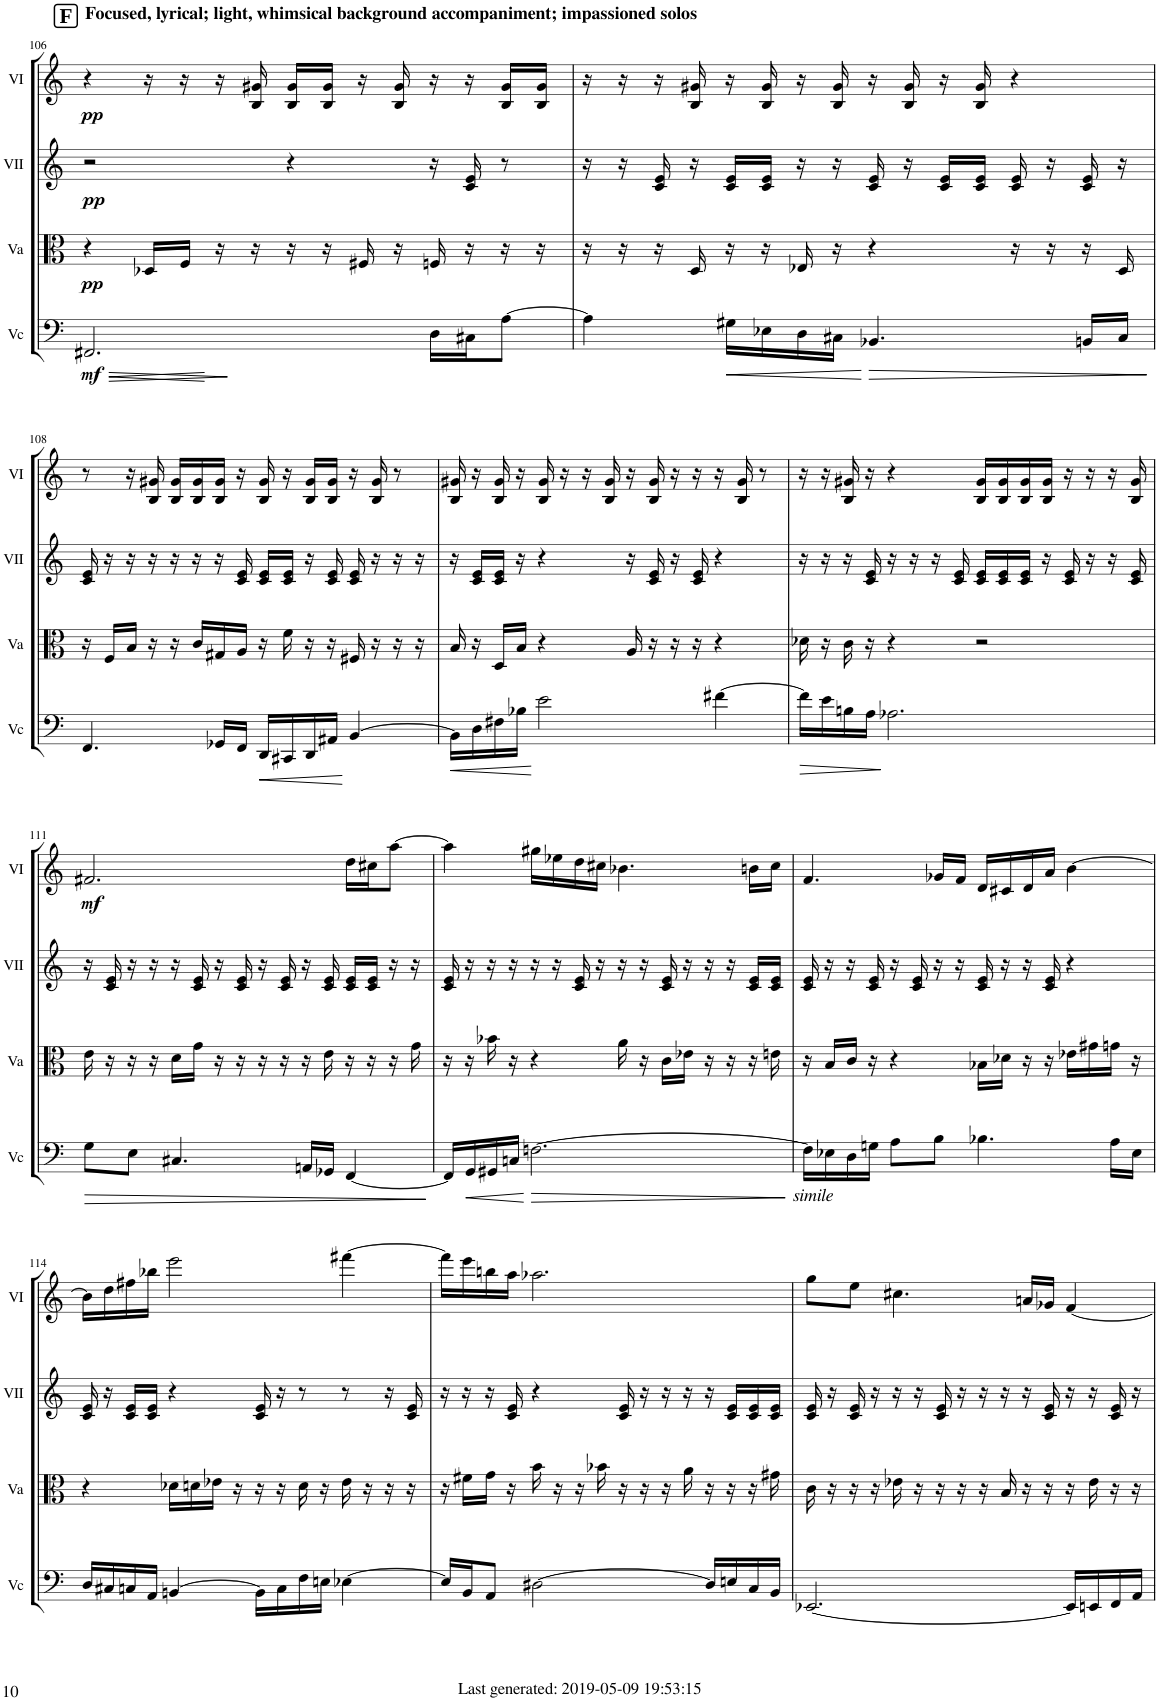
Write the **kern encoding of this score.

**kern	**dynam	**kern	**dynam	**kern	**dynam	**kern	**dynam
*part4	*part4	*part3	*part3	*part2	*part2	*part1	*part1
*staff4	*staff4	*staff3	*staff3	*staff2	*staff2	*staff1	*staff1
*I"Vc	*	*I"Va	*	*I"VII	*	*I"VI	*
*I'Vc	*	*I'Va	*	*I'VII	*	*I'VI	*
!!LO:PB:g=z
*clefF4	*	*clefC3	*	*clefG2	*	*clefG2	*
*k[]	*	*k[]	*	*k[]	*	*k[]	*
*M4/4	*	*M4/4	*	*M4/4	*	*M4/4	*
!!LO:REH:place=s1:a:B:cj:fs=14.284:t=F
=106	=106	=106	=106	=106	=106	=106	=106
!	!	!	!	!	!	!LO:TX:a:B:t=Focused, lyrical; light, whimsical background accompaniment; impassioned solos	!
!	!LO:HP:b	!	!	!	!	!	!
!	!LO:DY:n=1:b	!	!LO:DY:b	!	!LO:DY:b	!	!LO:DY:b
2.FF#X/	< mf	4r	pp	2r	pp	4r	pp
.	.	16D-X/LL	.	.	.	16r	.
.	.	16F/JJ	.	.	.	16r	.
.	.	16r	.	.	.	16r	.
.	.	16r	.	.	.	16B/ 16g#X/	.
.	.	16r	.	4r	.	16B/ 16g#/LL	.
.	.	16r	.	.	.	16B/ 16g#/JJ	.
.	.	16F#X/	.	.	.	16r	.
.	.	16r	.	.	.	16B/ 16g#/	.
!	!LO:HP:b	!	!	!	!	!	!
16D\LL	>	16Fn/	.	16r	.	16r	.
16C#X\J	.	16r	.	16c/ 16e/	.	16r	.
[8A\J	.	16r	.	8r	.	16B/ 16g#/LL	.
.	.	16r	.	.	.	16B/ 16g#/JJ	.
.	[ ]	.	.	.	.	.	.
=107	=107	=107	=107	=107	=107	=107	=107
4A\]	.	16r	.	16r	.	16r	.
.	.	16r	.	16r	.	16r	.
.	.	16r	.	16c/ 16e/	.	16r	.
.	.	16D/	.	16r	.	16B/ 16g#X/	.
!	!LO:HP:b	!	!	!	!	!	!
16G#X\LL	<	16r	.	16c/ 16e/LL	.	16r	.
16E-X\	.	16r	.	16c/ 16e/JJ	.	16B/ 16g#/	.
16D\	.	16E-X/	.	16r	.	16r	.
16C#X\JJ	.	16r	.	16r	.	16B/ 16g#/	.
!	!LO:HP:n=1:b	!	!	!	!	!	!
4.BB-X/	[ >	4r	.	16c/ 16e/	.	16r	.
.	.	.	.	16r	.	16B/ 16g#/	.
.	.	.	.	16c/ 16e/LL	.	16r	.
.	.	.	.	16c/ 16e/JJ	.	16B/ 16g#/	.
.	.	16r	.	16c/ 16e/	.	4r	.
.	.	16r	.	16r	.	.	.
16BBn/LL	.	16r	.	16c/ 16e/	.	.	.
16C#/JJ	.	16D/	.	16r	.	.	.
.	]	.	.	.	.	.	.
!!LO:LB:g=z
=108	=108	=108	=108	=108	=108	=108	=108
4.FF/	.	16r	.	16c/ 16e/	.	8r	.
.	.	16F/LL	.	16r	.	.	.
.	.	16B/JJ	.	16r	.	16r	.
.	.	16r	.	16r	.	16B/ 16g#X/	.
.	.	16r	.	16r	.	16B/ 16g#/LL	.
.	.	16c/LL	.	16r	.	16B/ 16g#/	.
16GG-X/LL	.	16G#X/	.	16r	.	16B/ 16g#/JJ	.
16FF/JJ	.	16A/JJ	.	16c/ 16e/	.	16r	.
!	!LO:HP:b	!	!	!	!	!	!
16DD/LL	<	16r	.	16c/ 16e/LL	.	16B/ 16g#/	.
16CC#X/	.	16f\	.	16c/ 16e/JJ	.	16r	.
16DD/	.	16r	.	16r	.	16B/ 16g#/LL	.
16AA#X/JJ	.	16r	.	16c/ 16e/	.	16B/ 16g#/JJ	.
[4BB/	[	16F#X/	.	16c/ 16e/	.	16r	.
.	.	16r	.	16r	.	16B/ 16g#/	.
.	.	16r	.	16r	.	8r	.
.	.	16r	.	16r	.	.	.
=109	=109	=109	=109	=109	=109	=109	=109
!	!LO:HP:b	!	!	!	!	!	!
16BB\LL]	<	16B/	.	16r	.	16B/ 16g#X/	.
16D\	.	16r	.	16c/ 16e/LL	.	16r	.
16F#X\	.	16D/LL	.	16c/ 16e/JJ	.	16B/ 16g#/	.
16B-X\JJ	.	16B/JJ	.	16r	.	16r	.
2e\	[	4r	.	4r	.	16B/ 16g#/	.
.	.	.	.	.	.	16r	.
.	.	.	.	.	.	16r	.
.	.	.	.	.	.	16B/ 16g#/	.
.	.	16A/	.	16r	.	16r	.
.	.	16r	.	16c/ 16e/	.	16B/ 16g#/	.
.	.	16r	.	16r	.	16r	.
.	.	16r	.	16c/ 16e/	.	16r	.
[4f#X\	.	4r	.	4r	.	16r	.
.	.	.	.	.	.	16B/ 16g#/	.
.	.	.	.	.	.	8r	.
=110	=110	=110	=110	=110	=110	=110	=110
!	!LO:HP:b	!	!	!	!	!	!
16f#\LL]	>	16d-X\	.	16r	.	16r	.
16e\	.	16r	.	16r	.	16r	.
16Bn\	.	16c\	.	16r	.	16B/ 16g#X/	.
16A\JJ	.	16r	.	16c/ 16e/	.	16r	.
2.A-X\	]	4r	.	16r	.	4r	.
.	.	.	.	16r	.	.	.
.	.	.	.	16r	.	.	.
.	.	.	.	16c/ 16e/	.	.	.
.	.	2r	.	16c/ 16e/LL	.	16B/ 16g#/LL	.
.	.	.	.	16c/ 16e/	.	16B/ 16g#/	.
.	.	.	.	16c/ 16e/JJ	.	16B/ 16g#/	.
.	.	.	.	16r	.	16B/ 16g#/JJ	.
.	.	.	.	16c/ 16e/	.	16r	.
.	.	.	.	16r	.	16r	.
.	.	.	.	16r	.	16r	.
.	.	.	.	16c/ 16e/	.	16B/ 16g#/	.
!!LO:LB:g=z
=111	=111	=111	=111	=111	=111	=111	=111
!	!LO:HP:b	!	!	!	!	!	!LO:DY:b
8G\L	>	16e\	.	16r	.	2.f#X/	mf
.	.	16r	.	16c/ 16e/	.	.	.
8E\J	.	16r	.	16r	.	.	.
.	.	16r	.	16r	.	.	.
4.C#X/	.	16d\LL	.	16r	.	.	.
.	.	16g\JJ	.	16c/ 16e/	.	.	.
.	.	16r	.	16r	.	.	.
.	.	16r	.	16c/ 16e/	.	.	.
.	.	16r	.	16r	.	.	.
.	.	16r	.	16c/ 16e/	.	.	.
16AAn/LL	.	16r	.	16r	.	.	.
16GG-X/JJ	.	16e\	.	16c/ 16e/	.	.	.
[4FF/	.	16r	.	16c/ 16e/LL	.	16dd\LL	.
.	.	16r	.	16c/ 16e/JJ	.	16cc#X\J	.
.	.	16r	.	16r	.	[8aa\J	.
.	.	16g\	.	16r	.	.	.
.	]	.	.	.	.	.	.
=112	=112	=112	=112	=112	=112	=112	=112
16FF/LL]	.	16r	.	16c/ 16e/	.	4aa\]	.
!	!LO:HP:b	!	!	!	!	!	!
16GG/	<	16r	.	16r	.	.	.
16GG#X/	.	16b-X\	.	16r	.	.	.
16Cn/JJ	.	16r	.	16r	.	.	.
!	!LO:HP:n=1:b	!	!	!	!	!	!
[2.Fn\	[ >	4r	.	16r	.	16gg#X\LL	.
.	.	.	.	16r	.	16ee-X\	.
.	.	.	.	16c/ 16e/	.	16dd\	.
.	.	.	.	16r	.	16cc#X\JJ	.
.	.	16a\	.	16r	.	4.b-X\	.
.	.	16r	.	16r	.	.	.
.	.	16c\LL	.	16c/ 16e/	.	.	.
.	.	16e-X\JJ	.	16r	.	.	.
.	.	16r	.	16r	.	.	.
.	.	16r	.	16r	.	.	.
.	.	16r	.	16c/ 16e/LL	.	16bn\LL	.
.	.	16en\	.	16c/ 16e/JJ	.	16cc#\JJ	.
.	]	.	.	.	.	.	.
=113	=113	=113	=113	=113	=113	=113	=113
!LO:TX:b:i:t=simile	!	!	!	!	!	!	!
16F\LL]	.	16r	.	16c/ 16e/	.	4.f/	.
16E-X\	.	16B/LL	.	16r	.	.	.
16D\	.	16c/JJ	.	16r	.	.	.
16Gn\JJ	.	16r	.	16c/ 16e/	.	.	.
8A\L	.	4r	.	16r	.	.	.
.	.	.	.	16c/ 16e/	.	.	.
8B\J	.	.	.	16r	.	16g-X/LL	.
.	.	.	.	16r	.	16f/JJ	.
4.B-X\	.	16B-X\LL	.	16c/ 16e/	.	16d/LL	.
.	.	16d-X\JJ	.	16r	.	16c#X/	.
.	.	16r	.	16r	.	16d/	.
.	.	16r	.	16c/ 16e/	.	16a/JJ	.
.	.	16e-X\LL	.	4r	.	[4b\	.
.	.	16g#X\	.	.	.	.	.
16A\LL	.	16gn\JJ	.	.	.	.	.
16E-\JJ	.	16r	.	.	.	.	.
!!LO:LB:g=z
=114	=114	=114	=114	=114	=114	=114	=114
16D/LL	.	4r	.	16c/ 16e/	.	16b\LL]	.
16C#X/	.	.	.	16r	.	16dd\	.
16Cn/	.	.	.	16c/ 16e/LL	.	16ff#X\	.
16AA/JJ	.	.	.	16c/ 16e/JJ	.	16bb-X\JJ	.
[4BBn/	.	16d-X\LL	.	4r	.	2eee\	.
.	.	16dn\	.	.	.	.	.
.	.	16e-X\JJ	.	.	.	.	.
.	.	16r	.	.	.	.	.
16BB\LL]	.	16r	.	16c/ 16e/	.	.	.
16C\	.	16r	.	16r	.	.	.
16F\	.	16d\	.	8r	.	.	.
16En\JJ	.	16r	.	.	.	.	.
[4E-X\	.	16e-\	.	8r	.	[4fff#X\	.
.	.	16r	.	.	.	.	.
.	.	16r	.	16r	.	.	.
.	.	16r	.	16c/ 16e/	.	.	.
=115	=115	=115	=115	=115	=115	=115	=115
16E-/LL]	.	16r	.	16r	.	16fff#\LL]	.
16BB/J	.	16f#X\LL	.	16r	.	16eee\	.
8AA/J	.	16g\JJ	.	16r	.	16bbn\	.
.	.	16r	.	16c/ 16e/	.	16aa\JJ	.
[2D#X\	.	16b\	.	4r	.	2.aa-X\	.
.	.	16r	.	.	.	.	.
.	.	16r	.	.	.	.	.
.	.	16b-X\	.	.	.	.	.
.	.	16r	.	16c/ 16e/	.	.	.
.	.	16r	.	16r	.	.	.
.	.	16r	.	16r	.	.	.
.	.	16a\	.	16r	.	.	.
16D#/LL]	.	16r	.	16r	.	.	.
16En/	.	16r	.	16c/ 16e/LL	.	.	.
16C/	.	16r	.	16c/ 16e/	.	.	.
16BB/JJ	.	16g#X\	.	16c/ 16e/JJ	.	.	.
=116	=116	=116	=116	=116	=116	=116	=116
[2.EE-X/	.	16c\	.	16c/ 16e/	.	8gg\L	.
.	.	16r	.	16r	.	.	.
.	.	16r	.	16c/ 16e/	.	8ee\J	.
.	.	16r	.	16r	.	.	.
.	.	16e-X\	.	16r	.	4.cc#X\	.
.	.	16r	.	16r	.	.	.
.	.	16r	.	16c/ 16e/	.	.	.
.	.	16r	.	16r	.	.	.
.	.	16r	.	16r	.	.	.
.	.	16B/	.	16r	.	.	.
.	.	16r	.	16r	.	16an/LL	.
.	.	16r	.	16c/ 16e/	.	16g-X/JJ	.
16EE-/LL]	.	16r	.	16r	.	[4f/	.
16EEn/	.	16e-\	.	16r	.	.	.
16FF/	.	16r	.	16c/ 16e/	.	.	.
16AA/JJ	.	16r	.	16r	.	.	.
=	=	=	=	=	=	=	=
*-	*-	*-	*-	*-	*-	*-	*-
